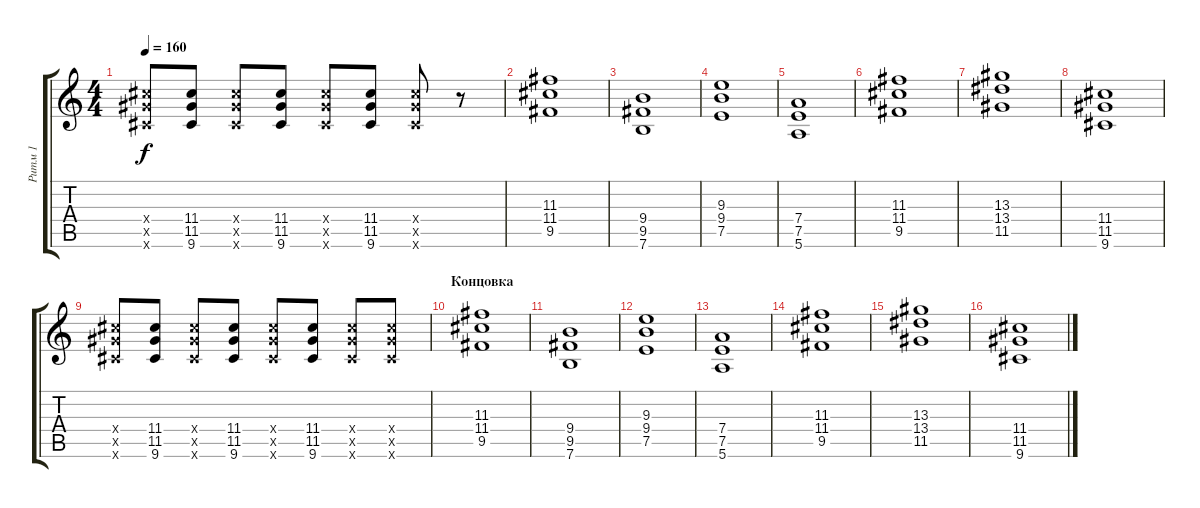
\track ("Ритм 1" "Ритм 1") {instrument distortionguitar}
\staff {score tabs}
\tuning (E4 B3 G3 D3 A2 E2) {hide}
\ts (4 4)
\tempo 160
\clef g2
\ks c
(11.4{x} 11.5{x} 9.6{x}).8{dy f} (11.4 11.5 9.6).8 (11.4{x} 11.5{x} 9.6{x}).8 (11.4 11.5 9.6).8 (11.4{x} 11.5{x} 9.6{x}).8 (11.4 11.5 9.6).8 (11.4{x} 11.5{x} 9.6{x}).8 r.8 |
(11.3 11.4 9.5).1 |
(9.4 9.5 7.6).1 |
(9.3 9.4 7.5).1 |
(7.4 7.5 5.6).1 |
(11.3 11.4 9.5).1 |
(13.3 13.4 11.5).1 |
(11.4 11.5 9.6).1 |
(11.4{x} 11.5{x} 9.6{x}).8 (11.4 11.5 9.6).8 (11.4{x} 11.5{x} 9.6{x}).8 (11.4 11.5 9.6).8 (11.4{x} 11.5{x} 9.6{x}).8 (11.4 11.5 9.6).8 (11.4{x} 11.5{x} 9.6{x}).8 (11.4{x} 11.5{x} 9.6{x}).8 |
\section ("" "Концовка")
(11.3 11.4 9.5).1 |
(9.4 9.5 7.6).1 |
(9.3 9.4 7.5).1 |
(7.4 7.5 5.6).1 |
(11.3 11.4 9.5).1 |
(13.3 13.4 11.5).1 |
(11.4 11.5 9.6).1
